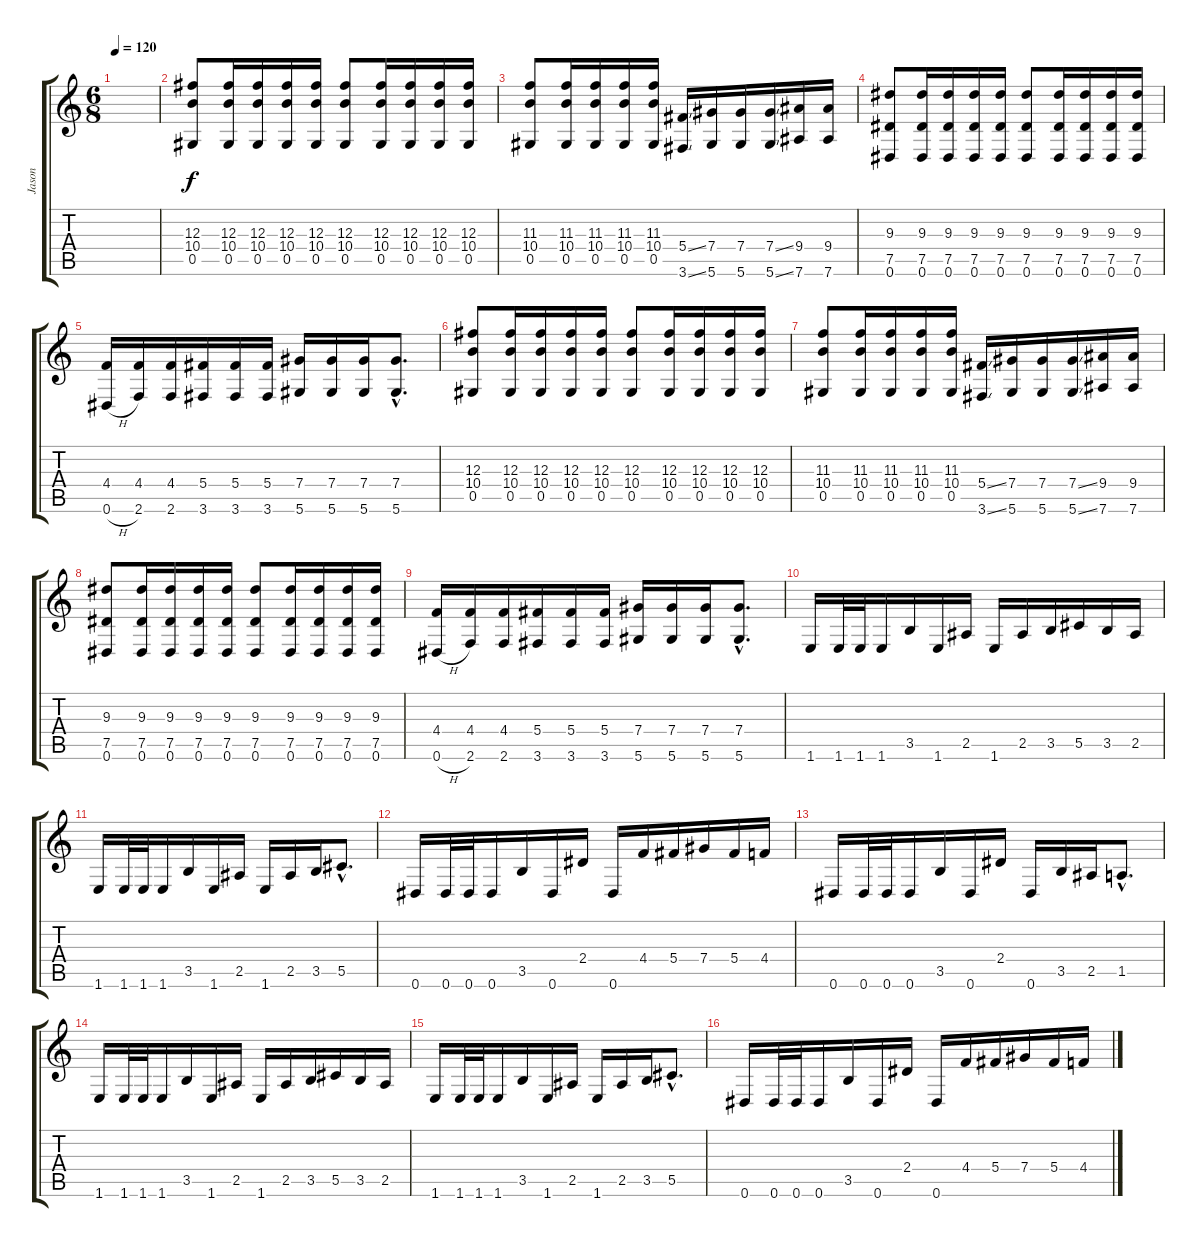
\track ("Jason" "Jason") {instrument distortionguitar}
\staff {score tabs}
\tuning (Eb4 Bb3 Gb3 Db3 Ab2 Eb2) {hide}
\ts (6 8)
\tempo 120
\clef g2
\ks c
|
(12.3 10.4 0.5).8 (12.3 10.4 0.5).16 (12.3 10.4 0.5).16 (12.3 10.4 0.5).16 (12.3 10.4 0.5).16 (12.3 10.4 0.5).8 (12.3 10.4 0.5).16 (12.3 10.4 0.5).16 (12.3 10.4 0.5).16 (12.3 10.4 0.5).16 |
(11.3 10.4 0.5).8 (11.3 10.4 0.5).16 (11.3 10.4 0.5).16 (11.3 10.4 0.5).16 (11.3 10.4 0.5).16 (5.4{ss} 3.6{ss}).16 (7.4 5.6).16 (7.4 5.6).16 (7.4{ss} 5.6{ss}).16 (9.4 7.6).16 (9.4 7.6).16 |
(9.3 7.5 0.6).8 (9.3 7.5 0.6).16 (9.3 7.5 0.6).16 (9.3 7.5 0.6).16 (9.3 7.5 0.6).16 (9.3 7.5 0.6).8 (9.3 7.5 0.6).16 (9.3 7.5 0.6).16 (9.3 7.5 0.6).16 (9.3 7.5 0.6).16 |
(4.4 0.6{h}).16 (4.4 2.6).16 (4.4 2.6).16 (5.4 3.6).16 (5.4 3.6).16 (5.4 3.6).16 (7.4 5.6).16 (7.4 5.6).16 (7.4 5.6).16 (7.4{hac} 5.6{hac}).8{d} |
(12.3 10.4 0.5).8 (12.3 10.4 0.5).16 (12.3 10.4 0.5).16 (12.3 10.4 0.5).16 (12.3 10.4 0.5).16 (12.3 10.4 0.5).8 (12.3 10.4 0.5).16 (12.3 10.4 0.5).16 (12.3 10.4 0.5).16 (12.3 10.4 0.5).16 |
(11.3 10.4 0.5).8 (11.3 10.4 0.5).16 (11.3 10.4 0.5).16 (11.3 10.4 0.5).16 (11.3 10.4 0.5).16 (5.4{ss} 3.6{ss}).16 (7.4 5.6).16 (7.4 5.6).16 (7.4{ss} 5.6{ss}).16 (9.4 7.6).16 (9.4 7.6).16 |
(9.3 7.5 0.6).8 (9.3 7.5 0.6).16 (9.3 7.5 0.6).16 (9.3 7.5 0.6).16 (9.3 7.5 0.6).16 (9.3 7.5 0.6).8 (9.3 7.5 0.6).16 (9.3 7.5 0.6).16 (9.3 7.5 0.6).16 (9.3 7.5 0.6).16 |
(4.4 0.6{h}).16 (4.4 2.6).16 (4.4 2.6).16 (5.4 3.6).16 (5.4 3.6).16 (5.4 3.6).16 (7.4 5.6).16 (7.4 5.6).16 (7.4 5.6).16 (7.4{hac} 5.6{hac}).8{d} |
1.6.16 1.6.32 1.6.32 1.6.16 3.5.16 1.6.16 2.5.16 1.6.16 2.5.16 3.5.16 5.5.16 3.5.16 2.5.16 |
1.6.16 1.6.32 1.6.32 1.6.16 3.5.16 1.6.16 2.5.16 1.6.16 2.5.16 3.5.16 5.5{hac}.8{d} |
0.6.16 0.6.32 0.6.32 0.6.16 3.5.16 0.6.16 2.4.16 0.6.16 4.4.16 5.4.16 7.4.16 5.4.16 4.4.16 |
0.6.16 0.6.32 0.6.32 0.6.16 3.5.16 0.6.16 2.4.16 0.6.16 3.5.16 2.5.16 1.5{hac}.8{d} |
1.6.16 1.6.32 1.6.32 1.6.16 3.5.16 1.6.16 2.5.16 1.6.16 2.5.16 3.5.16 5.5.16 3.5.16 2.5.16 |
1.6.16 1.6.32 1.6.32 1.6.16 3.5.16 1.6.16 2.5.16 1.6.16 2.5.16 3.5.16 5.5{hac}.8{d} |
0.6.16 0.6.32 0.6.32 0.6.16 3.5.16 0.6.16 2.4.16 0.6.16 4.4.16 5.4.16 7.4.16 5.4.16 4.4.16
